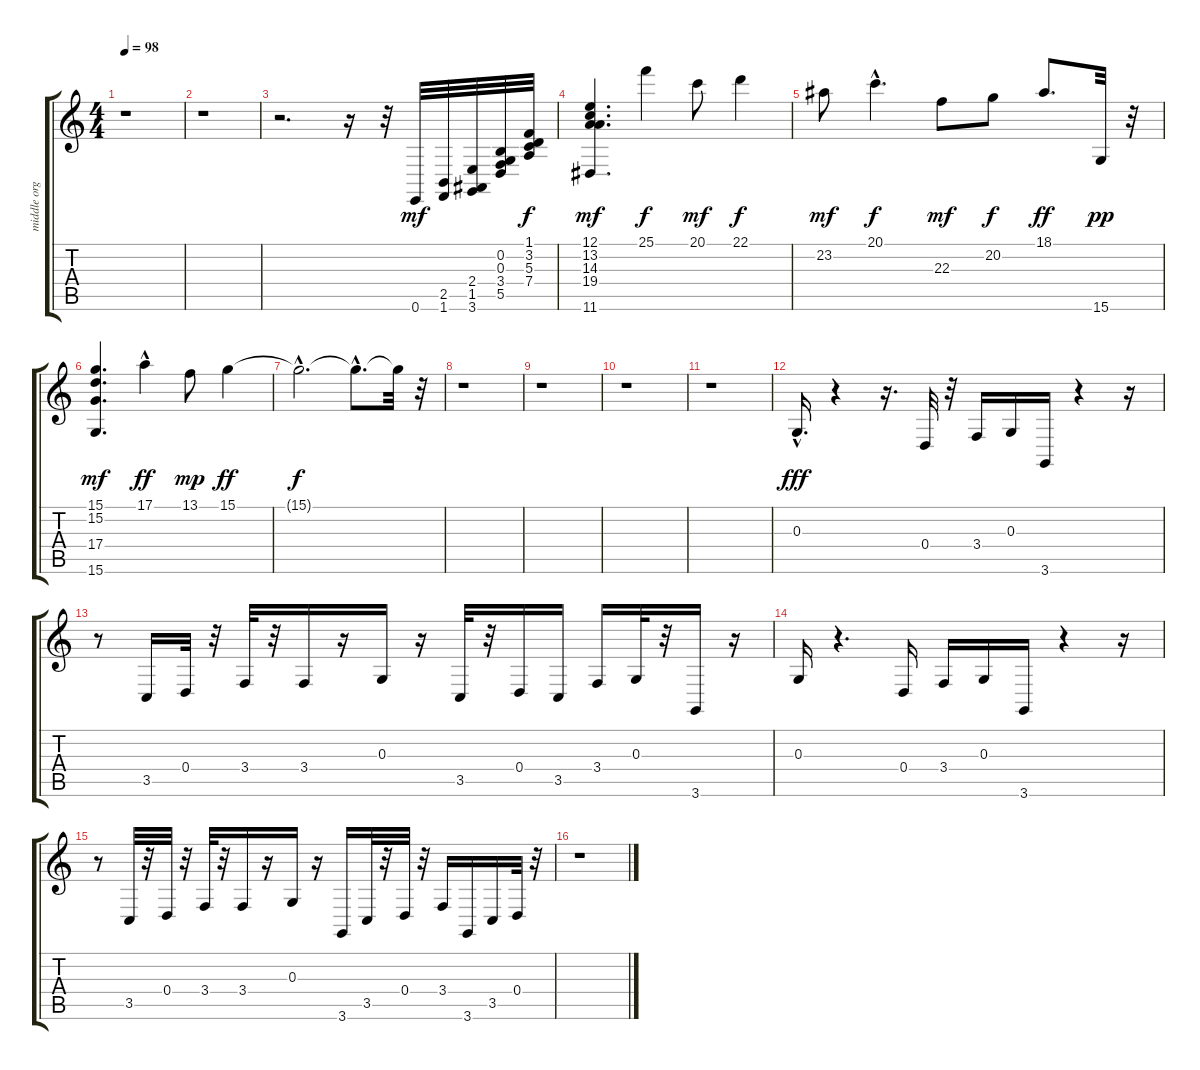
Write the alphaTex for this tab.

\track ("middle organ" "middle org") {instrument rockorgan}
\staff {score tabs}
\tuning (E4 B3 G3 D3 A2 E2) {hide}
\ts (4 4)
\tempo 98
\clef g2
\ks c
r.1{dy mf} |
r.1 |
r.2{d} r.16 r.32 0.6.32 (2.5 1.6).32 (2.4 1.5 3.6).32 (0.2 0.3 3.4 5.5).32 (1.1 3.2 5.3 7.4).32{dy f} |
(12.1 13.2 14.3 19.4 11.6).4{d dy mf} 25.1.4{dy f} 20.1.8{dy mf} 22.1.4{dy f} |
23.2.8{dy mf} 20.1{hac}.4{d dy f} 22.3.8{dy mf} 20.2.8{dy f} 18.1.8{d dy ff} 15.6.32{dy pp} r.32 |
(15.1 15.2 17.4 15.6).4{d dy mf} 17.1{hac}.4{dy ff} 13.1.8{dy mp} 15.1.4{dy ff} |
15.1{hac t}.2{d dy f} 15.1{hac t}.8{d} 15.1{t}.32 r.32 |
r.1 |
r.1 |
r.1 |
r.1 |
0.3{hac}.16{d dy fff} r.4 r.16{d} 0.4.32 r.32 3.4.16 0.3.16 3.6.16 r.4 r.16 |
r.8 3.5.16 0.4.32 r.32 3.4.32 r.32 3.4.16 r.16 0.3.16 r.16 3.5.32 r.32 0.4.16 3.5.16 3.4.16 0.3.32 r.32 3.6.16 r.16 |
0.3.16 r.4{d} 0.4.16 3.4.16 0.3.16 3.6.16 r.4 r.16 |
r.8 3.5.32 r.32 0.4.32 r.32 3.4.32 r.32 3.4.16 r.16 0.3.16 r.16 3.6.16 3.5.32 r.32 0.4.32 r.32 3.4.16 3.6.16 3.5.16 0.4.32 r.32 |
r.1
